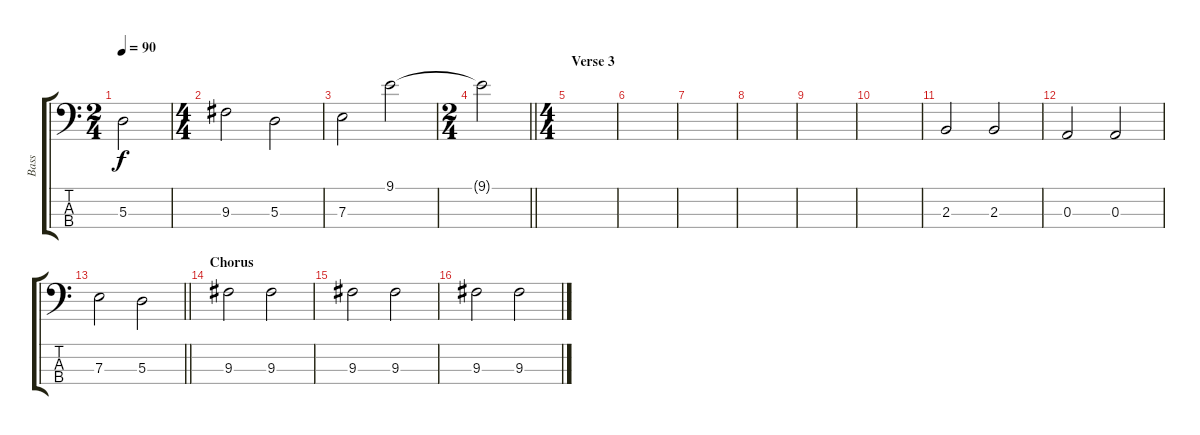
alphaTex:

\track ("Bass" "Bass") {instrument electricbassfinger}
\staff {score tabs}
\tuning (G2 D2 A1 E1) {hide}
\ts (2 4)
\tempo 90
\clef f4
\ks c
5.3.2{dy f} |
\ts (4 4)
9.3.2 5.3.2 |
7.3.2 9.1.2 |
\ts (2 4)
\barLineRight lightlight
9.1{t}.2 |
\ts (4 4)
\section ("" "Verse 3")
|
|
|
|
|
|
2.3.2 2.3.2 |
0.3.2 0.3.2 |
\barLineRight lightlight
7.3.2 5.3.2 |
\section ("" "Chorus")
9.3.2 9.3.2 |
9.3.2 9.3.2 |
9.3.2 9.3.2
